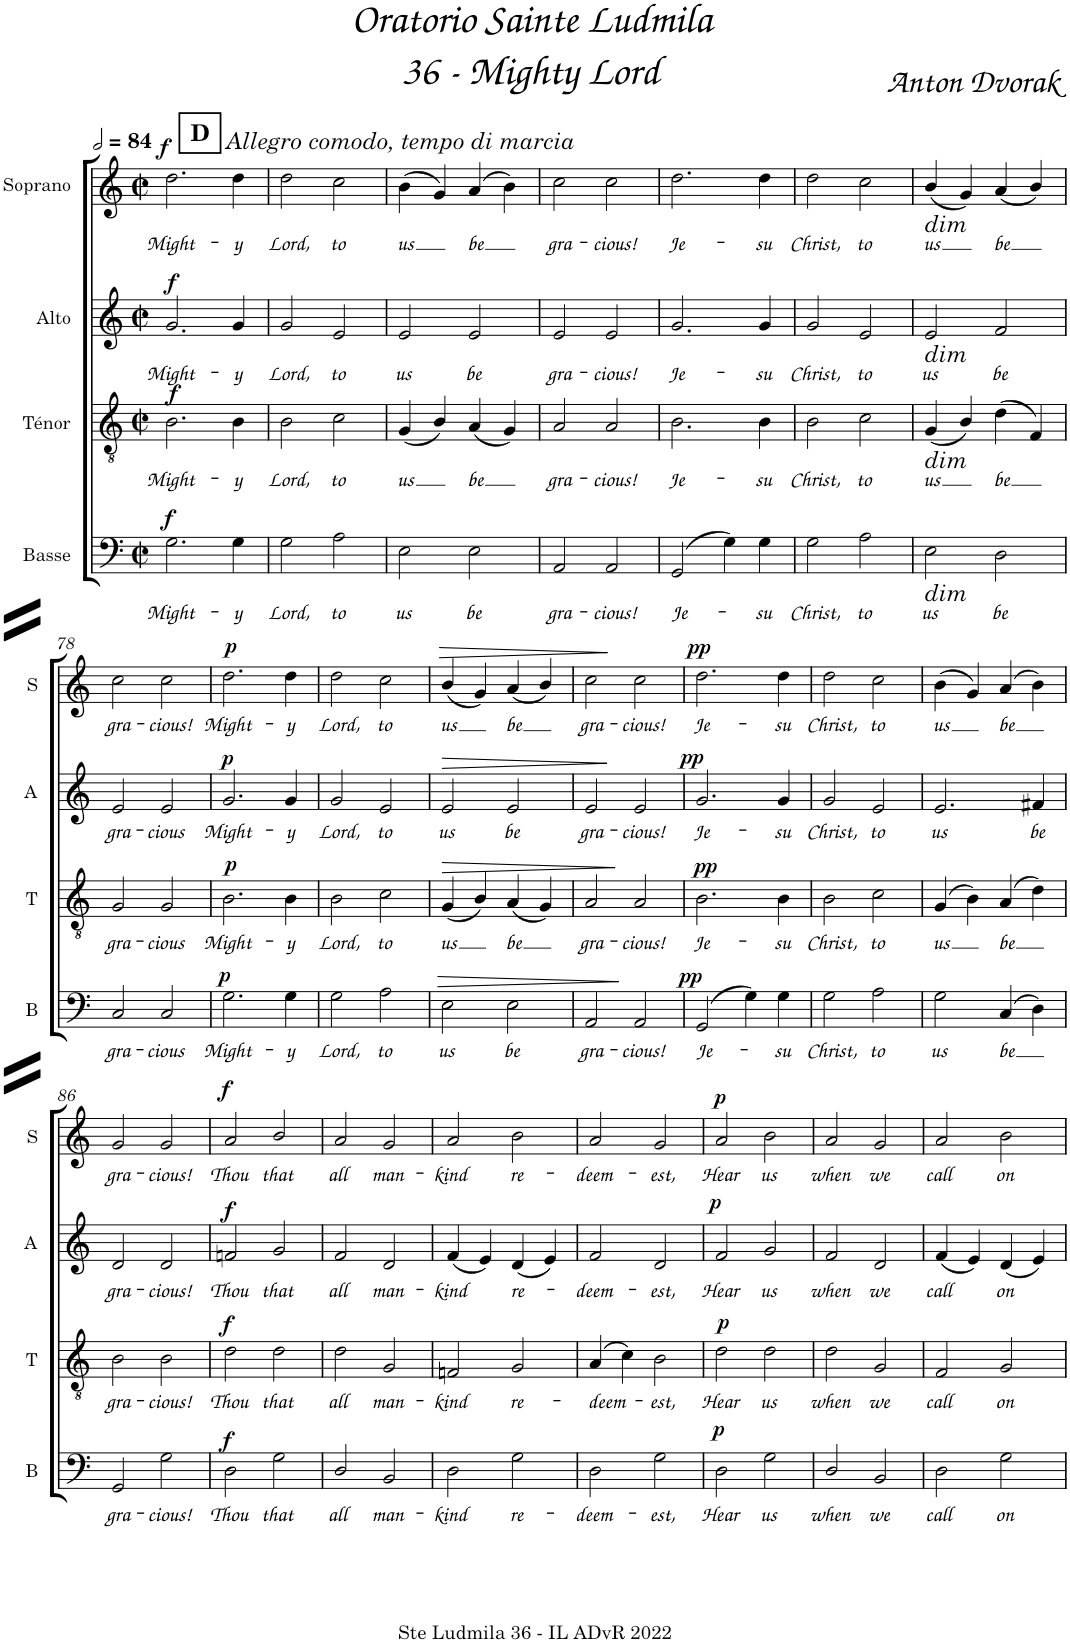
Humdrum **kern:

**kern	**text	**dynam	**kern	**text	**dynam	**kern	**text	**dynam	**kern	**text	**dynam
*part4	*part4	*part4	*part3	*part3	*part3	*part2	*part2	*part2	*part1	*part1	*part1
*staff4	*staff4	*staff4	*staff3	*staff3	*staff3	*staff2	*staff2	*staff2	*staff1	*staff1	*staff1
*I"Basse	*	*	*I"Ténor	*	*	*I"Alto	*	*	*I"Soprano	*	*
*I'B	*	*	*I'T	*	*	*I'A	*	*	*I'S	*	*
*clefF4	*	*	*clefGv2	*	*	*clefG2	*	*	*clefG2	*	*
*ITrd7c12	*	*	*	*	*	*ITrd1c2	*	*	*	*	*
*k[]	*	*	*k[]	*	*	*k[]	*	*	*k[]	*	*
*M2/2	*	*	*M2/2	*	*	*M2/2	*	*	*M2/2	*	*
*met(c|)	*	*	*met(c|)	*	*	*met(c|)	*	*	*met(c|)	*	*
*MM168	*	*	*MM168	*	*	*MM168	*	*	*MM168	*	*
=1	=1	=1	=1	=1	=1	=1	=1	=1	=1	=1	=1
!	!	!	!	!	!	!	!	!	!LO:TX:a:i:t=Allegro comodo, tempo di marcia	!	!
!	!	!	!	!	!	!	!	!	!LO:TX:a:B:t=D	!	!
!	!LO:LY:b	!LO:DY:a	!	!LO:LY:b	!LO:DY:b	!	!LO:LY:b	!LO:DY:a	!	!LO:LY:b	!LO:DY:a
2.G\	Might-	f	2.B\	Might-	f	2.g/	Might-	f	2.dd\	Might-	f
!	!LO:LY:b	!	!	!LO:LY:b	!	!	!LO:LY:b	!	!	!LO:LY:b	!
4G\	-y	.	4B\	-y	.	4g/	-y	.	4dd\	-y	.
=2	=2	=2	=2	=2	=2	=2	=2	=2	=2	=2	=2
!	!LO:LY:b	!	!	!LO:LY:b	!	!	!LO:LY:b	!	!	!LO:LY:b	!
2G\	Lord,	.	2B\	Lord,	.	2g/	Lord,	.	2dd\	Lord,	.
!	!LO:LY:b	!	!	!LO:LY:b	!	!	!LO:LY:b	!	!	!LO:LY:b	!
2A\	to	.	2c\	to	.	2e/	to	.	2cc\	to	.
=3	=3	=3	=3	=3	=3	=3	=3	=3	=3	=3	=3
!	!LO:LY:b	!	!	!LO:LY:b	!	!	!LO:LY:b	!	!	!LO:LY:b	!
2E\	us	.	(4G/	us	.	2e/	us	.	(4b\	us	.
.	.	.	4B/)	.	.	.	.	.	4g/)	.	.
!	!LO:LY:b	!	!	!LO:LY:b	!	!	!LO:LY:b	!	!	!LO:LY:b	!
2E\	be	.	(4A/	be	.	2e/	be	.	(4a/	be	.
.	.	.	4G/)	.	.	.	.	.	4b\)	.	.
=4	=4	=4	=4	=4	=4	=4	=4	=4	=4	=4	=4
!	!LO:LY:b	!	!	!LO:LY:b	!	!	!LO:LY:b	!	!	!LO:LY:b	!
2AA/	gra-	.	2A/	gra-	.	2e/	gra-	.	2cc\	gra-	.
!	!LO:LY:b	!	!	!LO:LY:b	!	!	!LO:LY:b	!	!	!LO:LY:b	!
2AA/	-cious!	.	2A/	-cious!	.	2e/	-cious!	.	2cc\	-cious!	.
=75	=75	=75	=75	=75	=75	=75	=75	=75	=75	=75	=75
!	!LO:LY:b	!	!	!LO:LY:b	!	!	!LO:LY:b	!	!	!LO:LY:b	!
(2GG/	Je-	.	2.B\	Je-	.	2.g/	Je-	.	2.dd\	Je-	.
4G\)	.	.	.	.	.	.	.	.	.	.	.
!	!LO:LY:b	!	!	!LO:LY:b	!	!	!LO:LY:b	!	!	!LO:LY:b	!
4G\	-su	.	4B\	-su	.	4g/	-su	.	4dd\	-su	.
=76	=76	=76	=76	=76	=76	=76	=76	=76	=76	=76	=76
!	!LO:LY:b	!	!	!LO:LY:b	!	!	!LO:LY:b	!	!	!LO:LY:b	!
2G\	Christ,	.	2B\	Christ,	.	2g/	Christ,	.	2dd\	Christ,	.
!	!LO:LY:b	!	!	!LO:LY:b	!	!	!LO:LY:b	!	!	!LO:LY:b	!
2A\	to	.	2c\	to	.	2e/	to	.	2cc\	to	.
=77	=77	=77	=77	=77	=77	=77	=77	=77	=77	=77	=77
!	!	!	!	!	!	!	!	!	!LO:TX:b:i:t=dim	!	!
!	!	!	!	!	!	!LO:TX:b:i:t=dim	!	!	!	!	!
!	!	!	!LO:TX:b:i:t=dim	!	!	!	!	!	!	!	!
!LO:TX:b:i:t=dim	!	!	!	!	!	!	!	!	!	!	!
!	!LO:LY:b	!	!	!LO:LY:b	!	!	!LO:LY:b	!	!	!LO:LY:b	!
2E\	us	.	(4G/	us	.	2e/	us	.	(4b/	us	.
.	.	.	4B/)	.	.	.	.	.	4g/)	.	.
!	!LO:LY:b	!	!	!LO:LY:b	!	!	!LO:LY:b	!	!	!LO:LY:b	!
2D\	be	.	(4d\	be	.	2f/	be	.	(4a/	be	.
.	.	.	4F/)	.	.	.	.	.	4b/)	.	.
!!LO:LB:g=z
=78	=78	=78	=78	=78	=78	=78	=78	=78	=78	=78	=78
!	!LO:LY:b	!	!	!LO:LY:b	!	!	!LO:LY:b	!	!	!LO:LY:b	!
2C/	gra-	.	2G/	gra-	.	2e/	gra-	.	2cc\	gra-	.
!	!LO:LY:b	!	!	!LO:LY:b	!	!	!LO:LY:b	!	!	!LO:LY:b	!
2C/	-cious	.	2G/	-cious	.	2e/	-cious	.	2cc\	-cious!	.
=79	=79	=79	=79	=79	=79	=79	=79	=79	=79	=79	=79
!	!LO:LY:b	!LO:DY:a	!	!LO:LY:b	!LO:DY:a	!	!LO:LY:b	!LO:DY:a	!	!LO:LY:b	!LO:DY:a
2.G\	Might-	p	2.B\	Might-	p	2.g/	Might-	p	2.dd\	Might-	p
!	!LO:LY:b	!	!	!LO:LY:b	!	!	!LO:LY:b	!	!	!LO:LY:b	!
4G\	-y	.	4B\	-y	.	4g/	-y	.	4dd\	-y	.
=80	=80	=80	=80	=80	=80	=80	=80	=80	=80	=80	=80
!	!LO:LY:b	!	!	!LO:LY:b	!	!	!LO:LY:b	!	!	!LO:LY:b	!
2G\	Lord,	.	2B\	Lord,	.	2g/	Lord,	.	2dd\	Lord,	.
!	!LO:LY:b	!	!	!LO:LY:b	!	!	!LO:LY:b	!	!	!LO:LY:b	!
2A\	to	.	2c\	to	.	2e/	to	.	2cc\	to	.
=81	=81	=81	=81	=81	=81	=81	=81	=81	=81	=81	=81
!	!LO:LY:b	!LO:HP:b	!	!LO:LY:b	!LO:HP:b	!	!LO:LY:b	!LO:HP:b	!	!LO:LY:b	!LO:HP:b
2E\	us	>	(4G/	us	>	2e/	us	>	(4b/	us	>
.	.	.	4B/)	.	.	.	.	.	4g/)	.	.
!	!LO:LY:b	!	!	!LO:LY:b	!	!	!LO:LY:b	!	!	!LO:LY:b	!
2E\	be	.	(4A/	be	.	2e/	be	.	(4a/	be	.
.	.	.	4G/)	.	.	.	.	.	4b/)	.	.
=82	=82	=82	=82	=82	=82	=82	=82	=82	=82	=82	=82
!	!LO:LY:b	!	!	!LO:LY:b	!	!	!LO:LY:b	!	!	!LO:LY:b	!
2AA/	gra-	.	2A/	gra-	.	2e/	gra-	.	2cc\	gra-	.
!	!LO:LY:b	!	!	!LO:LY:b	!	!	!LO:LY:b	!	!	!LO:LY:b	!
2AA/	-cious!	]	2A/	-cious!	]	2e/	-cious!	]	2cc\	-cious!	]
=83	=83	=83	=83	=83	=83	=83	=83	=83	=83	=83	=83
!	!LO:LY:b	!LO:DY:a	!	!LO:LY:b	!LO:DY:a	!	!LO:LY:b	!LO:DY:a	!	!LO:LY:b	!LO:DY:a
(2GG/	Je-	pp	2.B\	Je-	pp	2.g/	Je-	pp	2.dd\	Je-	pp
4G\)	.	.	.	.	.	.	.	.	.	.	.
!	!LO:LY:b	!	!	!LO:LY:b	!	!	!LO:LY:b	!	!	!LO:LY:b	!
4G\	-su	.	4B\	-su	.	4g/	-su	.	4dd\	-su	.
=84	=84	=84	=84	=84	=84	=84	=84	=84	=84	=84	=84
!	!LO:LY:b	!	!	!LO:LY:b	!	!	!LO:LY:b	!	!	!LO:LY:b	!
2G\	Christ,	.	2B\	Christ,	.	2g/	-Christ,	.	2dd\	Christ,	.
!	!LO:LY:b	!	!	!LO:LY:b	!	!	!LO:LY:b	!	!	!LO:LY:b	!
2A\	to	.	2c\	to	.	2e/	to	.	2cc\	to	.
=85	=85	=85	=85	=85	=85	=85	=85	=85	=85	=85	=85
!	!LO:LY:b	!	!	!LO:LY:b	!	!	!LO:LY:b	!	!	!LO:LY:b	!
2G\	us	.	(4G/	us	.	2.e/	us	.	(4b\	us	.
.	.	.	4B\)	.	.	.	.	.	4g/)	.	.
!	!LO:LY:b	!	!	!LO:LY:b	!	!	!	!	!	!LO:LY:b	!
(4C/	be	.	(4A/	be	.	.	.	.	(4a/	be	.
!	!	!	!	!	!	!	!LO:LY:b	!	!	!	!
4D\)	.	.	4d\)	.	.	4f#X/	be	.	4b\)	.	.
!!LO:LB:g=z
=86	=86	=86	=86	=86	=86	=86	=86	=86	=86	=86	=86
!	!LO:LY:b	!	!	!LO:LY:b	!	!	!LO:LY:b	!	!	!LO:LY:b	!
2GG/	gra-	.	2B\	gra-	.	2d/	gra-	.	2g/	gra-	.
!	!LO:LY:b	!	!	!LO:LY:b	!	!	!LO:LY:b	!	!	!LO:LY:b	!
2G\	-cious!	.	2B\	-cious!	.	2d/	-cious!	.	2g/	-cious!	.
=87	=87	=87	=87	=87	=87	=87	=87	=87	=87	=87	=87
!	!LO:LY:b	!LO:DY:b	!	!LO:LY:b	!LO:DY:a	!	!LO:LY:b	!LO:DY:a	!	!LO:LY:b	!LO:DY:a
2D\	Thou	f	2d\	Thou	f	2fn/	Thou	f	2a/	Thou	f
!	!LO:LY:b	!	!	!LO:LY:b	!	!	!LO:LY:b	!	!	!LO:LY:b	!
2G\	that	.	2d\	that	.	2g/	that	.	2b/	that	.
=88	=88	=88	=88	=88	=88	=88	=88	=88	=88	=88	=88
!	!LO:LY:b	!	!	!LO:LY:b	!	!	!LO:LY:b	!	!	!LO:LY:b	!
2D/	all	.	2d\	all	.	2f/	all	.	2a/	all	.
!	!LO:LY:b	!	!	!LO:LY:b	!	!	!LO:LY:b	!	!	!LO:LY:b	!
2BB/	man-	.	2G/	man-	.	2d/	man-	.	2g/	man-	.
=89	=89	=89	=89	=89	=89	=89	=89	=89	=89	=89	=89
!	!LO:LY:b	!	!	!LO:LY:b	!	!	!LO:LY:b	!	!	!LO:LY:b	!
2D\	-kind	.	2Fn/	-kind	.	(4f/	-kind	.	2a/	-kind	.
.	.	.	.	.	.	4e/)	.	.	.	.	.
!	!LO:LY:b	!	!	!LO:LY:b	!	!	!LO:LY:b	!	!	!LO:LY:b	!
2G\	re-	.	2G/	re-	.	(4d/	re-	.	2b\	re-	.
.	.	.	.	.	.	4e/)	.	.	.	.	.
=90	=90	=90	=90	=90	=90	=90	=90	=90	=90	=90	=90
!	!LO:LY:b	!	!	!LO:LY:b	!	!	!LO:LY:b	!	!	!LO:LY:b	!
2D\	-deem-	.	(4A/	-deem-	.	2f/	-deem-	.	2a/	-deem-	.
.	.	.	4c\)	.	.	.	.	.	.	.	.
!	!LO:LY:b	!	!	!LO:LY:b	!	!	!LO:LY:b	!	!	!LO:LY:b	!
2G\	-est,	.	2B\	-est,	.	2d/	-est,	.	2g/	-est,	.
=91	=91	=91	=91	=91	=91	=91	=91	=91	=91	=91	=91
!	!LO:LY:b	!LO:DY:a	!	!LO:LY:b	!LO:DY:a	!	!LO:LY:b	!LO:DY:a	!	!LO:LY:b	!LO:DY:a
2D\	Hear	p	2d\	Hear	p	2f/	-Hear	p	2a/	Hear	p
!	!LO:LY:b	!	!	!LO:LY:b	!	!	!LO:LY:b	!	!	!LO:LY:b	!
2G\	us	.	2d\	us	.	2g/	us	.	2b\	us	.
=92	=92	=92	=92	=92	=92	=92	=92	=92	=92	=92	=92
!	!LO:LY:b	!	!	!LO:LY:b	!	!	!LO:LY:b	!	!	!LO:LY:b	!
2D/	when	.	2d\	when	.	2f/	when	.	2a/	when	.
!	!LO:LY:b	!	!	!LO:LY:b	!	!	!LO:LY:b	!	!	!LO:LY:b	!
2BB/	we	.	2G/	we	.	2d/	we	.	2g/	we	.
=93	=93	=93	=93	=93	=93	=93	=93	=93	=93	=93	=93
!	!LO:LY:b	!	!	!LO:LY:b	!	!	!LO:LY:b	!	!	!LO:LY:b	!
2D\	call	.	2F/	call	.	(4f/	call	.	2a/	call	.
.	.	.	.	.	.	4e/)	.	.	.	.	.
!	!LO:LY:b	!	!	!LO:LY:b	!	!	!LO:LY:b	!	!	!LO:LY:b	!
2G\	on	.	2G/	on	.	(4d/	on	.	2b\	on	.
.	.	.	.	.	.	4e/)	.	.	.	.	.
=	=	=	=	=	=	=	=	=	=	=	=
*-	*-	*-	*-	*-	*-	*-	*-	*-	*-	*-	*-
